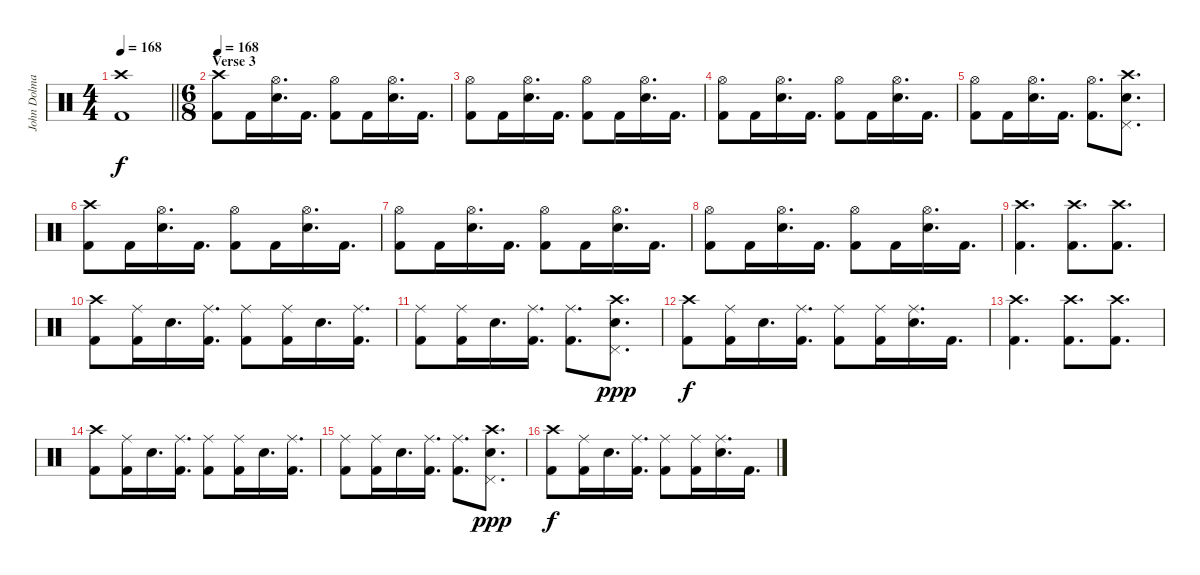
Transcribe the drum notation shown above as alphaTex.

\track ("John Dolmayan" "John Dolma") {instrument percussion}
\staff {score}
\articulation defaults
\ts (4 4)
\tempo 168
\clef neutral
\barLineRight lightlight
\ks c
("Crash high (hit)" "Kick (hit) 2").1{dy f} |
\ts (6 8)
\section ("" "Verse 3")
\tempo 168
("Crash high (hit)" "Kick (hit) 2").8{volume 13} "Kick (hit) 2".16 ("Hi-Hat (open)" "Electric Snare (hit)").16{d} "Kick (hit) 2".16{d} ("Hi-Hat (open)" "Kick (hit) 2").8 "Kick (hit) 2".16 ("Hi-Hat (open)" "Electric Snare (hit)").16{d} "Kick (hit) 2".16{d} |
("Hi-Hat (open)" "Kick (hit) 2").8 "Kick (hit) 2".16 ("Hi-Hat (open)" "Electric Snare (hit)").16{d} "Kick (hit) 2".16{d} ("Hi-Hat (open)" "Kick (hit) 2").8 "Kick (hit) 2".16 ("Hi-Hat (open)" "Electric Snare (hit)").16{d} "Kick (hit) 2".16{d} |
("Hi-Hat (open)" "Kick (hit) 2").8 "Kick (hit) 2".16 ("Hi-Hat (open)" "Electric Snare (hit)").16{d} "Kick (hit) 2".16{d} ("Hi-Hat (open)" "Kick (hit) 2").8 "Kick (hit) 2".16 ("Hi-Hat (open)" "Electric Snare (hit)").16{d} "Kick (hit) 2".16{d} |
("Hi-Hat (open)" "Kick (hit) 2").8 "Kick (hit) 2".16 ("Hi-Hat (open)" "Electric Snare (hit)").16{d} "Kick (hit) 2".16{d} ("Hi-Hat (open)" "Kick (hit) 2").8{d} ("Crash high (hit)" "Pedal Hi-Hat (hit)" "Electric Snare (hit)").8{d} |
("Crash high (hit)" "Kick (hit) 2").8 "Kick (hit) 2".16 ("Hi-Hat (open)" "Electric Snare (hit)").16{d} "Kick (hit) 2".16{d} ("Hi-Hat (open)" "Kick (hit) 2").8 "Kick (hit) 2".16 ("Hi-Hat (open)" "Electric Snare (hit)").16{d} "Kick (hit) 2".16{d} |
("Hi-Hat (open)" "Kick (hit) 2").8 "Kick (hit) 2".16 ("Hi-Hat (open)" "Electric Snare (hit)").16{d} "Kick (hit) 2".16{d} ("Hi-Hat (open)" "Kick (hit) 2").8 "Kick (hit) 2".16 ("Hi-Hat (open)" "Electric Snare (hit)").16{d} "Kick (hit) 2".16{d} |
("Hi-Hat (open)" "Kick (hit) 2").8 "Kick (hit) 2".16 ("Hi-Hat (open)" "Electric Snare (hit)").16{d} "Kick (hit) 2".16{d} ("Hi-Hat (open)" "Kick (hit) 2").8 "Kick (hit) 2".16 ("Hi-Hat (open)" "Electric Snare (hit)").16{d} "Kick (hit) 2".16{d} |
("Crash high (hit)" "Kick (hit) 2").4{d} ("Crash high (hit)" "Kick (hit) 2").8{d} ("Crash high (hit)" "Kick (hit) 2").8{d} |
("Crash high (hit)" "Kick (hit) 2").8 ("Ride (middle)" "Kick (hit) 2").16 "Electric Snare (hit)".16{d} ("Ride (middle)" "Kick (hit) 2").16{d} ("Ride (middle)" "Kick (hit) 2").8 ("Ride (middle)" "Kick (hit) 2").16 "Electric Snare (hit)".16{d} ("Ride (middle)" "Kick (hit) 2").16{d} |
("Ride (middle)" "Kick (hit) 2").8 ("Ride (middle)" "Kick (hit) 2").16 "Electric Snare (hit)".16{d} ("Ride (middle)" "Kick (hit) 2").16{d} ("Ride (middle)" "Kick (hit) 2").8{d} ("Crash high (hit)" "Pedal Hi-Hat (hit)" "Electric Snare (hit)").8{d dy ppp} |
("Crash high (hit)" "Kick (hit) 2").8{dy f} ("Ride (middle)" "Kick (hit) 2").16 "Electric Snare (hit)".16{d} ("Ride (middle)" "Kick (hit) 2").16{d} ("Ride (middle)" "Kick (hit) 2").8 ("Ride (middle)" "Kick (hit) 2").16 ("Ride (middle)" "Electric Snare (hit)").16{d} "Kick (hit) 2".16{d} |
("Crash high (hit)" "Kick (hit) 2").4{d} ("Crash high (hit)" "Kick (hit) 2").8{d} ("Crash high (hit)" "Kick (hit) 2").8{d} |
("Crash high (hit)" "Kick (hit) 2").8 ("Ride (middle)" "Kick (hit) 2").16 "Electric Snare (hit)".16{d} ("Ride (middle)" "Kick (hit) 2").16{d} ("Ride (middle)" "Kick (hit) 2").8 ("Ride (middle)" "Kick (hit) 2").16 "Electric Snare (hit)".16{d} ("Ride (middle)" "Kick (hit) 2").16{d} |
("Ride (middle)" "Kick (hit) 2").8 ("Ride (middle)" "Kick (hit) 2").16 "Electric Snare (hit)".16{d} ("Ride (middle)" "Kick (hit) 2").16{d} ("Ride (middle)" "Kick (hit) 2").8{d} ("Crash high (hit)" "Pedal Hi-Hat (hit)" "Electric Snare (hit)").8{d dy ppp} |
("Crash high (hit)" "Kick (hit) 2").8{dy f} ("Ride (middle)" "Kick (hit) 2").16 "Electric Snare (hit)".16{d} ("Ride (middle)" "Kick (hit) 2").16{d} ("Ride (middle)" "Kick (hit) 2").8 ("Ride (middle)" "Kick (hit) 2").16 ("Ride (middle)" "Electric Snare (hit)").16{d} "Kick (hit) 2".16{d}
